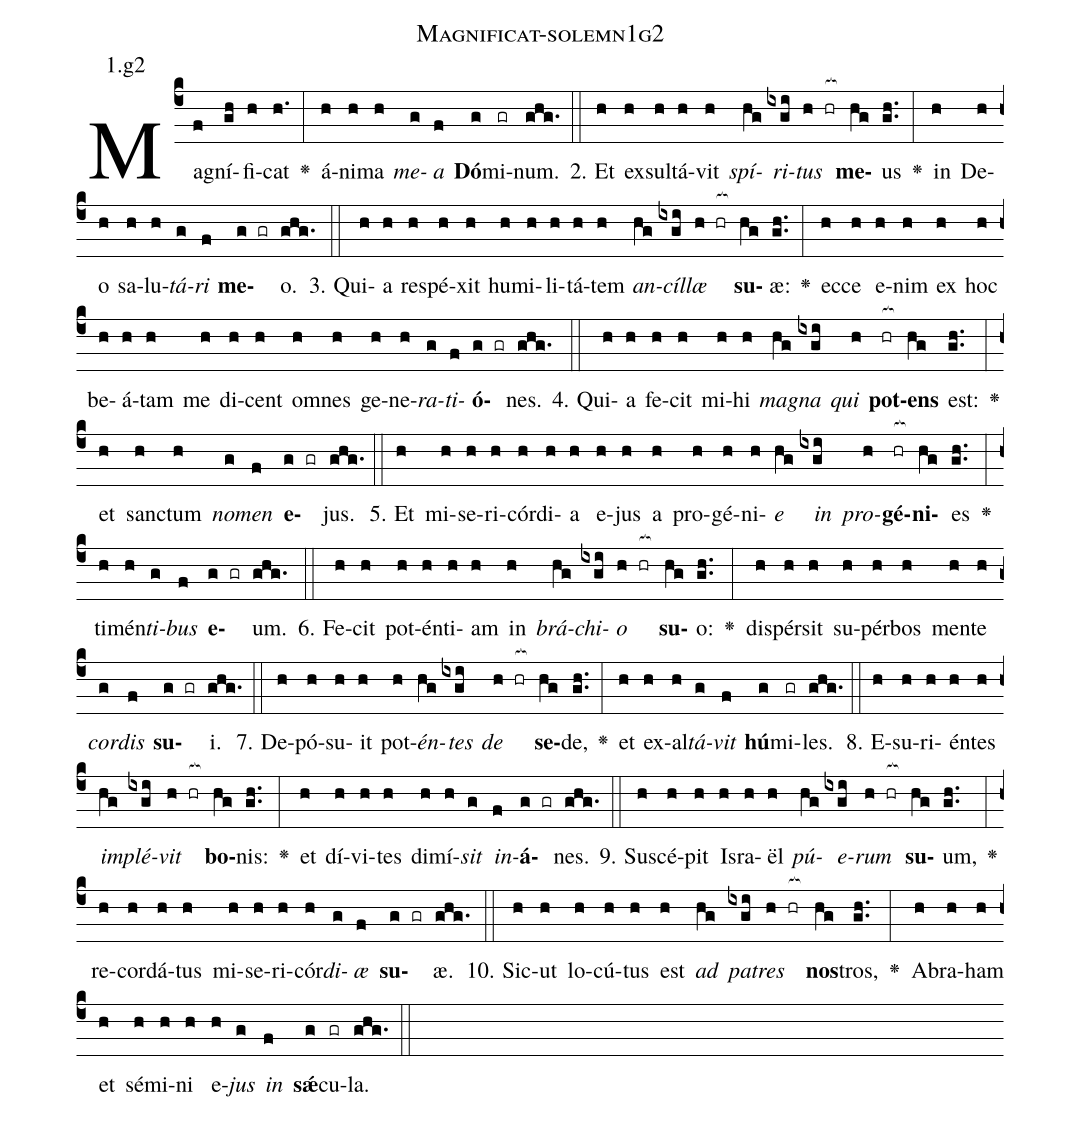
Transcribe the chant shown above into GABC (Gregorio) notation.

name: Magnificat-solemn1g2;
annotation: 1.g2;
%%
(c4)Ma(f)gní(gh)fi(h)cat(h.) <v>\greheightstar</v>(:) á(h)ni(h)ma(h) <i>me</i>(g)<i>a</i>(f) <b>Dó</b>(g)mi(gr)num.(ghg.) (::)
2. Et(h) ex(h)sul(h)tá(h)vit(h) <i>spí</i>(hg)<i>ri</i>(ixgi)<i>tus</i>(h hr[ocb:1{]) <b>me</b>(hg[ocb:0}])us(gh..) <v>\greheightstar</v>(:) in(h) De(h)o(h) sa(h)lu(h)<i>tá</i>(g)<i>ri</i>(f) <b>me</b>(g gr)o.(ghg.) (::)
3. Qui(h)a(h) re(h)spé(h)xit(h) hu(h)mi(h)li(h)tá(h)tem(h) <i>an</i>(hg)<i>cíl</i>(ixgi)<i>læ</i>(h hr[ocb:1{]) <b>su</b>(hg[ocb:0}])æ:(gh..) <v>\greheightstar</v>(:) ec(h)ce(h) e(h)nim(h) ex(h) hoc(h) be(h)á(h)tam(h) me(h) di(h)cent(h) om(h)nes(h) ge(h)ne(h)<i>ra</i>(g)<i>ti</i>(f)<b>ó</b>(g gr)nes.(ghg.) (::)
4. Qui(h)a(h) fe(h)cit(h) mi(h)hi(h) <i>ma</i>(hg)<i>gna</i>(ixgi) <i>qui</i>(h) <b>pot</b>(hr[ocb:1{])<b>ens</b>(hg[ocb:0}]) est:(gh..) <v>\greheightstar</v>(:) et(h) sanc(h)tum(h) <i>no</i>(g)<i>men</i>(f) <b>e</b>(g gr)jus.(ghg.) (::)
5. Et(h) mi(h)se(h)ri(h)cór(h)di(h)a(h) e(h)jus(h) a(h) pro(h)gé(h)ni(h)<i>e</i>(hg) <i>in</i>(ixgi) <i>pro</i>(h)<b>gé</b>(hr[ocb:1{])<b>ni</b>(hg[ocb:0}])es(gh..) <v>\greheightstar</v>(:) ti(h)mén(h)<i>ti</i>(g)<i>bus</i>(f) <b>e</b>(g gr)um.(ghg.) (::)
6. Fe(h)cit(h) pot(h)én(h)ti(h)am(h) in(h) <i>brá</i>(hg)<i>chi</i>(ixgi)<i>o</i>(h hr[ocb:1{]) <b>su</b>(hg[ocb:0}])o:(gh..) <v>\greheightstar</v>(:) di(h)spér(h)sit(h) su(h)pér(h)bos(h) men(h)te(h) <i>cor</i>(g)<i>dis</i>(f) <b>su</b>(g gr)i.(ghg.) (::)
7. De(h)pó(h)su(h)it(h) pot(h)<i>én</i>(hg)<i>tes</i>(ixgi) <i>de</i>(h hr[ocb:1{]) <b>se</b>(hg[ocb:0}])de,(gh..) <v>\greheightstar</v>(:) et(h) ex(h)al(h)<i>tá</i>(g)<i>vit</i>(f) <b>hú</b>(g)mi(gr)les.(ghg.) (::)
8. E(h)su(h)ri(h)én(h)tes(h) <i>im</i>(hg)<i>plé</i>(ixgi)<i>vit</i>(h hr[ocb:1{]) <b>bo</b>(hg[ocb:0}])nis:(gh..) <v>\greheightstar</v>(:) et(h) dí(h)vi(h)tes(h) di(h)mí(h)<i>sit</i>(g) <i>in</i>(f)<b>á</b>(g gr)nes.(ghg.) (::)
9. Su(h)scé(h)pit(h) Is(h)ra(h)ël(h) <i>pú</i>(hg)<i>e</i>(ixgi)<i>rum</i>(h hr[ocb:1{]) <b>su</b>(hg[ocb:0}])um,(gh..) <v>\greheightstar</v>(:) re(h)cor(h)dá(h)tus(h) mi(h)se(h)ri(h)cór(h)<i>di</i>(g)<i>æ</i>(f) <b>su</b>(g gr)æ.(ghg.) (::)
10. Sic(h)ut(h) lo(h)cú(h)tus(h) est(h) <i>ad</i>(hg) <i>pa</i>(ixgi)<i>tres</i>(h hr[ocb:1{]) <b>nos</b>(hg[ocb:0}])tros,(gh..) <v>\greheightstar</v>(:) A(h)bra(h)ham(h) et(h) sé(h)mi(h)ni(h) e(h)<i>jus</i>(g) <i>in</i>(f) <b>sǽ</b>(g)cu(gr)la.(ghg.) (::)
